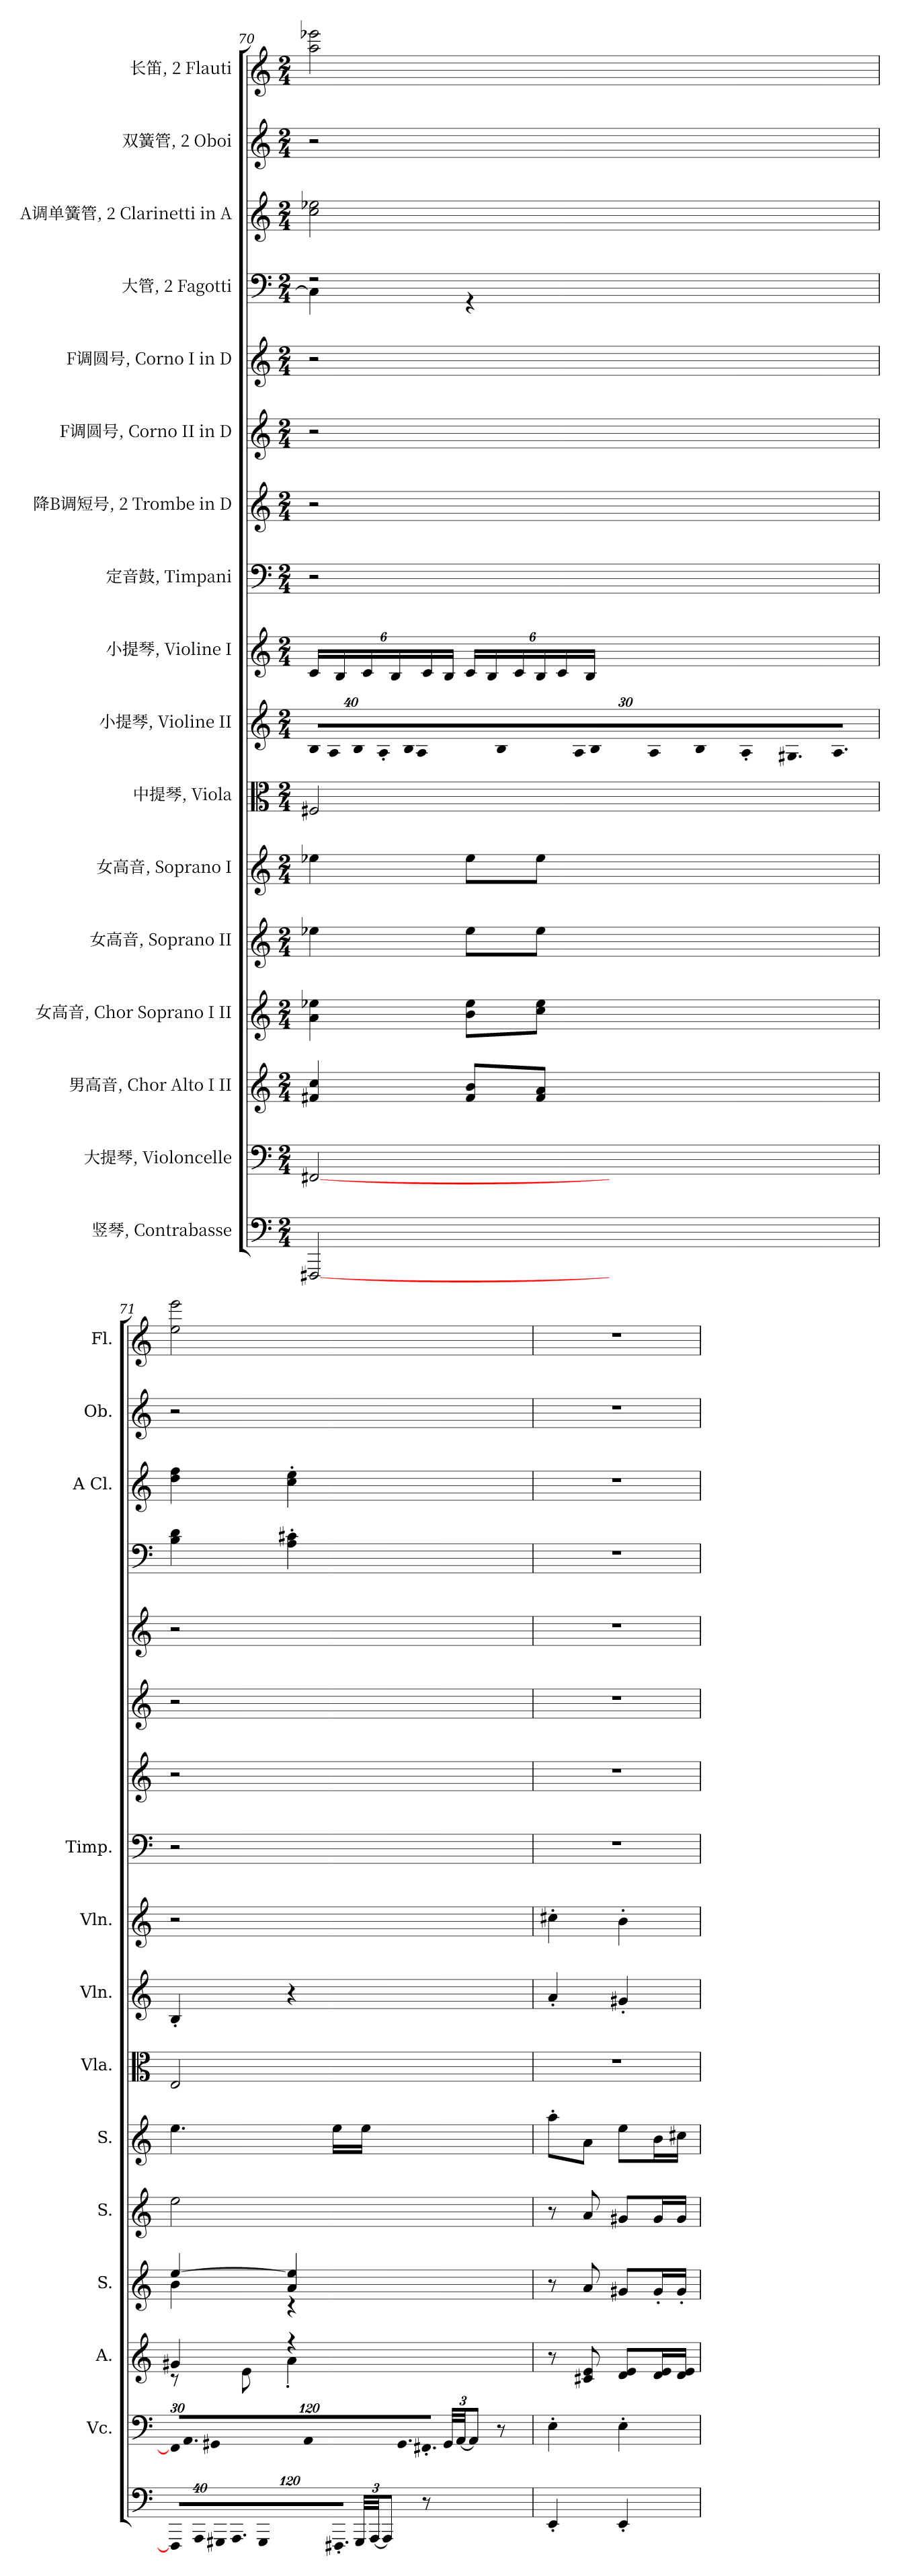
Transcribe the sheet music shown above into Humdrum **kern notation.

**kern	**kern	**kern	**kern	**kern	**kern	**kern	**kern	**kern	**kern	**kern	**kern	**kern	**kern	**kern	**kern	**kern
*part17	*part16	*part15	*part14	*part13	*part12	*part11	*part10	*part9	*part8	*part7	*part6	*part5	*part4	*part3	*part2	*part1
*staff17	*staff16	*staff15	*staff14	*staff13	*staff12	*staff11	*staff10	*staff9	*staff8	*staff7	*staff6	*staff5	*staff4	*staff3	*staff2	*staff1
*I"竖琴, Contrabasse	*I"大提琴, Violoncelle	*I"男高音, Chor Alto I II	*I"女高音, Chor Soprano I II	*I"女高音, Soprano II	*I"女高音, Soprano I	*I"中提琴, Viola	*I"小提琴, Violine II	*I"小提琴, Violine I	*I"定音鼓, Timpani	*I"降B调短号, 2 Trombe in D	*I"F调圆号, Corno II in D	*I"F调圆号, Corno I in D	*I"大管, 2 Fagotti	*I"A调单簧管, 2 Clarinetti in A	*I"双簧管, 2 Oboi	*I"长笛, 2 Flauti
*	*I'Vc.	*I'A.	*I'S.	*I'S.	*I'S.	*I'Vla.	*I'Vln.	*I'Vln.	*I'Timp.	*	*	*	*	*I'A Cl.	*I'Ob.	*I'Fl.
*clefF4	*clefF4	*clefG2	*clefG2	*clefG2	*clefG2	*clefC3	*clefG2	*clefG2	*clefF4	*clefG2	*clefG2	*clefG2	*clefF4	*clefG2	*clefG2	*clefG2
*	*	*	*	*	*	*	*	*	*	*ITrd1c2	*ITrd4c7	*ITrd4c7	*	*ITrd2c3	*	*
*k[]	*k[]	*k[]	*k[]	*k[]	*k[]	*k[]	*k[]	*k[]	*k[]	*k[b-e-]	*k[b-]	*k[b-]	*k[]	*k[f#c#g#]	*k[]	*k[]
*M2/4	*M2/4	*M2/4	*M2/4	*M2/4	*M2/4	*M2/4	*M2/4	*M2/4	*M2/4	*M2/4	*M2/4	*M2/4	*M2/4	*M2/4	*M2/4	*M2/4
*MM85	*MM85	*MM85	*MM85	*MM85	*MM85	*MM85	*MM85	*MM85	*MM85	*MM85	*MM85	*MM85	*MM85	*MM85	*MM85	*MM85
*	*	*	*	*	*	*	*Xbrackettup	*	*	*	*	*	*	*	*	*
=70	=70	=70	=70	=70	=70	=70	=70	=70	=70	=70	=70	=70	=70	=70	=70	=70
!	!	!	!	!	!	!	!LO:N:vis=32	!	!	!	!	!	!	!	!	!
*	*	*	*	*	*	*	*	*Xbrackettup	*	*	*	*	*	*	*	*
*	*	*	*	*	*	*	*	*	*	*	*	*	*^	*	*	*
[2FFF#X/	[2FF#X/	4f#X/ 4cc/	4a\ 4ee-X\	4ee-X\	4ee-X\	2F#X/	640%23B/LLL	24c/LL	2r	2r	2r	2r	2r	4C#\]	2a\ 2ccn\	2r	2aa\ 2eee-X\
!	!	!	!	!	!	!	!LO:N:vis=32	!	!	!	!	!	!	!	!	!	!
.	.	.	.	.	.	.	640%23A/	.	.	.	.	.	.	.	.	.	.
.	.	.	.	.	.	.	.	24B/	.	.	.	.	.	.	.	.	.
!	!	!	!	!	!	!	!LO:N:vis=32	!	!	!	!	!	!	!	!	!	!
.	.	.	.	.	.	.	640%23B/	.	.	.	.	.	.	.	.	.	.
.	.	.	.	.	.	.	.	24c/	.	.	.	.	.	.	.	.	.
!	!	!	!	!	!	!	!LO:N:vis=32	!	!	!	!	!	!	!	!	!	!
.	.	.	.	.	.	.	640%23A'/	.	.	.	.	.	.	.	.	.	.
.	.	.	.	.	.	.	.	24B/	.	.	.	.	.	.	.	.	.
!	!	!	!	!	!	!	!LO:N:vis=256%9	!	!	!	!	!	!	!	!	!	!
.	.	.	.	.	.	.	960%17B/K	.	.	.	.	.	.	.	.	.	.
!	!	!	!	!	!	!	!LO:N:vis=32	!	!	!	!	!	!	!	!	!	!
.	.	.	.	.	.	.	640%23A/	.	.	.	.	.	.	.	.	.	.
.	.	.	.	.	.	.	.	24c/	.	.	.	.	.	.	.	.	.
!	!	!	!	!	!	!	!LO:N:vis=32	!	!	!	!	!	!	!	!	!	!
.	.	.	.	.	.	.	640%23B/	.	.	.	.	.	.	.	.	.	.
.	.	.	.	.	.	.	.	24B/JJ	.	.	.	.	.	.	.	.	.
!	!	!	!	!	!	!	!LO:N:vis=256%9	!	!	!	!	!	!	!	!	!	!
.	.	.	.	.	.	.	960%17A/JJJk	.	.	.	.	.	.	.	.	.	.
.	.	8f#/ 8b/L	8b\ 8ee-\L	8ee-\L	8ee-\L	.	.	24c/LL	.	.	.	.	.	4r	.	.	.
!	!	!	!	!	!	!	!LO:N:vis=32	!	!	!	!	!	!	!	!	!	!
.	.	.	.	.	.	.	640%23B/LLL	.	.	.	.	.	.	.	.	.	.
!	!	!	!	!	!	!	!LO:N:vis=32	!	!	!	!	!	!	!	!	!	!
.	.	.	.	.	.	.	640%23A/	.	.	.	.	.	.	.	.	.	.
.	.	.	.	.	.	.	.	24B/	.	.	.	.	.	.	.	.	.
!	!	!	!	!	!	!	!LO:N:vis=32	!	!	!	!	!	!	!	!	!	!
.	.	.	.	.	.	.	640%23B/	.	.	.	.	.	.	.	.	.	.
.	.	.	.	.	.	.	.	24c/	.	.	.	.	.	.	.	.	.
!	!	!	!	!	!	!	!LO:N:vis=32	!	!	!	!	!	!	!	!	!	!
.	.	.	.	.	.	.	640%23A'/	.	.	.	.	.	.	.	.	.	.
.	.	8f#/ 8a/J	8cc\ 8ee-\J	8ee-\J	8ee-\J	.	.	24B/	.	.	.	.	.	.	.	.	.
!	!	!	!	!	!	!	!LO:N:vis=32.	!	!	!	!	!	!	!	!	!	!
.	.	.	.	.	.	.	1920%103G#X/	.	.	.	.	.	.	.	.	.	.
.	.	.	.	.	.	.	.	24c/	.	.	.	.	.	.	.	.	.
!	!	!	!	!	!	!	!LO:N:vis=32.	!	!	!	!	!	!	!	!	!	!
.	.	.	.	.	.	.	1920%103A/JJJ	.	.	.	.	.	.	.	.	.	.
.	.	.	.	.	.	.	.	24B/JJ	.	.	.	.	.	.	.	.	.
480ryy	480ryy	480ryy	480ryy	480ryy	480ryy	480ryy	.	480ryy	480ryy	480ryy	480ryy	480ryy	480ryy	480ryy	480ryy	480ryy	480ryy
*	*	*	*	*	*	*	*	*	*	*	*	*	*v	*v	*	*	*
!!LO:PB:g=z
=71	=71	=71	=71	=71	=71	=71	=71	=71	=71	=71	=71	=71	=71	=71	=71	=71
*Xbrackettup	*	*	*	*	*	*	*	*	*	*	*	*	*	*	*	*
*	*	*	*	*	*	*	*	*	*	*	*	*	*^	*	*	*
!LO:N:vis=32	!	!	!	!	!	!	!	!	!	!	!	!	!	!	!	!	!
*	*	*	*	*	*	*	*	*	*	*	*	*	*v	*v	*	*	*
*	*Xbrackettup	*	*	*	*	*	*	*	*	*	*	*	*	*	*	*
*	*	*	*	*	*	*	*	*	*	*	*	*	*	*	*	*MM85
*	*	*	*	*	*	*	*	*	*	*	*	*	*^	*	*	*
!	!LO:N:vis=256%9	!	!	!	!	!	!	!	!	!	!	!	!	!	!	!	!
*	*	*^	*^	*	*	*	*	*	*	*	*	*	*v	*v	*	*	*
640%23FFF#/LLL]	960%17FF#/KLLL]	4g#X/	8r	[4ee/	4b\	2ee\	4.ee\	2E/	4B'/	2r	2r	2r	2r	2r	4B\ 4d\	4b\ 4dd\	2r	2ee\ 2eee\
!	!LO:N:vis=32.	!	!	!	!	!	!	!	!	!	!	!	!	!	!	!	!	!
.	1920%103AA/	.	.	.	.	.	.	.	.	.	.	.	.	.	.	.	.	.
!LO:N:vis=32	!	!	!	!	!	!	!	!	!	!	!	!	!	!	!	!	!	!
640%23AAA/	.	.	.	.	.	.	.	.	.	.	.	.	.	.	.	.	.	.
!	!LO:N:vis=32	!	!	!	!	!	!	!	!	!	!	!	!	!	!	!	!	!
.	640%23GG#X/	.	.	.	.	.	.	.	.	.	.	.	.	.	.	.	.	.
!LO:N:vis=32	!	!	!	!	!	!	!	!	!	!	!	!	!	!	!	!	!	!
640%23GGG#X/	.	.	.	.	.	.	.	.	.	.	.	.	.	.	.	.	.	.
!	!LO:N:vis=32	!	!	!	!	!	!	!	!	!	!	!	!	!	!	!	!	!
.	640%23AA/	.	.	.	.	.	.	.	.	.	.	.	.	.	.	.	.	.
!LO:N:vis=32.	!	!	!	!	!	!	!	!	!	!	!	!	!	!	!	!	!	!
1920%103AAA/	.	.	.	.	.	.	.	.	.	.	.	.	.	.	.	.	.	.
.	.	.	8e\	.	.	.	.	.	.	.	.	.	.	.	.	.	.	.
!	!LO:N:vis=32.	!	!	!	!	!	!	!	!	!	!	!	!	!	!	!	!	!
.	1920%103GG#/	.	.	.	.	.	.	.	.	.	.	.	.	.	.	.	.	.
!LO:N:vis=32	!	!	!	!	!	!	!	!	!	!	!	!	!	!	!	!	!	!
640%23GGG#/	.	.	.	.	.	.	.	.	.	.	.	.	.	.	.	.	.	.
!	!LO:N:vis=32.	!	!	!	!	!	!	!	!	!	!	!	!	!	!	!	!	!
.	1920%103FF#X'/JJJ	.	.	.	.	.	.	.	.	.	.	.	.	.	.	.	.	.
!LO:N:vis=32.	!	!	!	!	!	!	!	!	!	!	!	!	!	!	!	!	!	!
1920%103FFF#X'/JJJ	.	.	.	.	.	.	.	.	.	.	.	.	.	.	.	.	.	.
.	.	4r	4a'\	4a/ 4ee/]	4r	.	.	.	4r	.	.	.	.	.	4A\' 4c#X\'	4a\' 4cc#\'	.	.
.	48GG#/LLL	.	.	.	.	.	.	.	.	.	.	.	.	.	.	.	.	.
48GGG#/LLL	.	.	.	.	.	.	.	.	.	.	.	.	.	.	.	.	.	.
.	[48AA/JJ	.	.	.	.	.	.	.	.	.	.	.	.	.	.	.	.	.
[48AAA/JJ	.	.	.	.	.	.	.	.	.	.	.	.	.	.	.	.	.	.
.	12AA/J]	.	.	.	.	.	.	.	.	.	.	.	.	.	.	.	.	.
12AAA/J]	.	.	.	.	.	.	.	.	.	.	.	.	.	.	.	.	.	.
.	.	.	.	.	.	.	16ee\LL	.	.	.	.	.	.	.	.	.	.	.
.	8r	.	.	.	.	.	.	.	.	.	.	.	.	.	.	.	.	.
8r	.	.	.	.	.	.	.	.	.	.	.	.	.	.	.	.	.	.
.	.	.	.	.	.	.	16ee\JJ	.	.	.	.	.	.	.	.	.	.	.
.	.	960ryy	960ryy	960ryy	960ryy	960ryy	960ryy	960ryy	960ryy	960ryy	960ryy	960ryy	960ryy	960ryy	960ryy	960ryy	960ryy	960ryy
.	1920ryy	.	.	.	.	.	.	.	.	.	.	.	.	.	.	.	.	.
*	*	*v	*v	*	*	*	*	*	*	*	*	*	*	*	*	*	*	*
*	*	*	*v	*v	*	*	*	*	*	*	*	*	*	*	*	*	*
=72	=72	=72	=72	=72	=72	=72	=72	=72	=72	=72	=72	=72	=72	=72	=72	=72
*	*	*	*	*	*	*	*	*	*	*	*	*	*	*	*	*MM85
4EE'/	4E'\	8r	8r	8r	8aa'\L	2r	4a'/	4cc#X'\	2r	2r	2r	2r	2r	2r	2r	2r
.	.	8c#X/ 8e/	8a/	8a/	8a\J	.	.	.	.	.	.	.	.	.	.	.
4EE'/	4E'\	8d/ 8e/L	8g#X/L	8g#X/L	8ee\L	.	4g#X'/	4b'\	.	.	.	.	.	.	.	.
.	.	16d/ 16e/L	16g#'/L	16g#/L	16b\L	.	.	.	.	.	.	.	.	.	.	.
.	.	16d/ 16e/JJ	16g#'/JJ	16g#/JJ	16cc#X\JJ	.	.	.	.	.	.	.	.	.	.	.
=	=	=	=	=	=	=	=	=	=	=	=	=	=	=	=	=
*-	*-	*-	*-	*-	*-	*-	*-	*-	*-	*-	*-	*-	*-	*-	*-	*-
